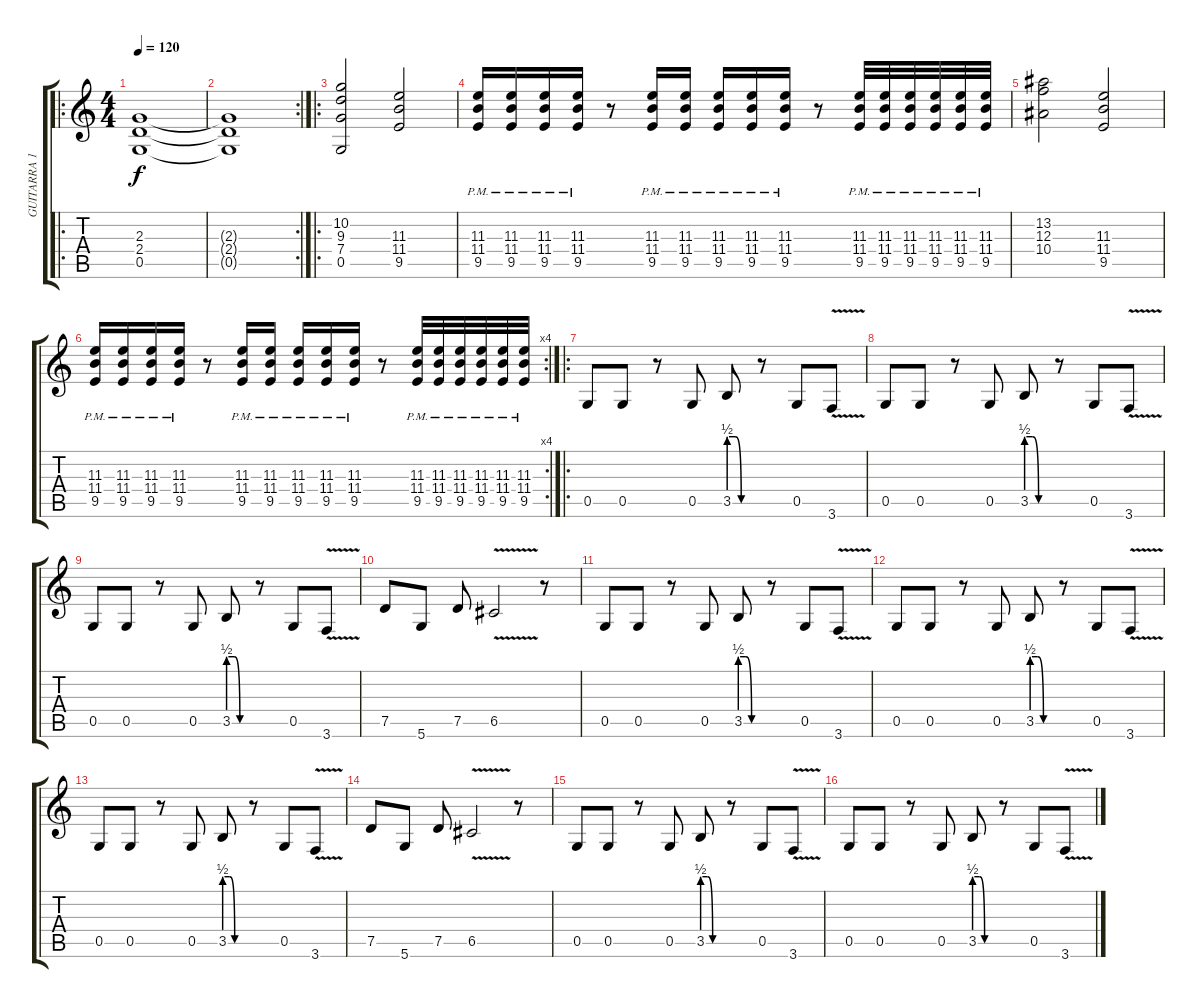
\track ("GUITARRA 1" "GUITARRA 1") {instrument distortionguitar}
\staff {score tabs}
\tuning (D4 A3 F3 C3 G2 D2) {hide}
\ro
\ts (4 4)
\tempo 120
\clef g2
\ks c
(2.3 2.4 0.5).1{dy f} |
\rc 2
(2.3{t} 2.4{t} 0.5{t}).1 |
\ro
(10.2 9.3 7.4 0.5).2 (11.3 11.4 9.5).2 |
(11.3{pm} 11.4{pm} 9.5{pm}).16 (11.3{pm} 11.4{pm} 9.5{pm}).16 (11.3{pm} 11.4{pm} 9.5{pm}).16 (11.3{pm} 11.4{pm} 9.5{pm}).16 r.8 (11.3{pm} 11.4{pm} 9.5{pm}).16 (11.3{pm} 11.4{pm} 9.5{pm}).16 (11.3{pm} 11.4{pm} 9.5{pm}).16 (11.3{pm} 11.4{pm} 9.5{pm}).16 (11.3{pm} 11.4{pm} 9.5{pm}).16 r.8 (11.3{pm} 11.4{pm} 9.5{pm}).32 (11.3{pm} 11.4{pm} 9.5{pm}).32 (11.3{pm} 11.4{pm} 9.5{pm}).32 (11.3{pm} 11.4{pm} 9.5{pm}).32 (11.3{pm} 11.4{pm} 9.5{pm}).32 (11.3{pm} 11.4{pm} 9.5{pm}).32 |
(13.2 12.3 10.4).2 (11.3 11.4 9.5).2 |
\rc 4
(11.3{pm} 11.4{pm} 9.5{pm}).16 (11.3{pm} 11.4{pm} 9.5{pm}).16 (11.3{pm} 11.4{pm} 9.5{pm}).16 (11.3{pm} 11.4{pm} 9.5{pm}).16 r.8 (11.3{pm} 11.4{pm} 9.5{pm}).16 (11.3{pm} 11.4{pm} 9.5{pm}).16 (11.3{pm} 11.4{pm} 9.5{pm}).16 (11.3{pm} 11.4{pm} 9.5{pm}).16 (11.3{pm} 11.4{pm} 9.5{pm}).16 r.8 (11.3{pm} 11.4{pm} 9.5{pm}).32 (11.3{pm} 11.4{pm} 9.5{pm}).32 (11.3{pm} 11.4{pm} 9.5{pm}).32 (11.3{pm} 11.4{pm} 9.5{pm}).32 (11.3{pm} 11.4{pm} 9.5{pm}).32 (11.3{pm} 11.4{pm} 9.5{pm}).32 |
\ro
0.5.8 0.5.8 r.8 0.5.8 3.5{be (custom 0 2 15 2 30 0 60 0)}.8 r.8 0.5.8 3.6{v}.8 |
0.5.8 0.5.8 r.8 0.5.8 3.5{be (custom 0 2 15 2 30 0 60 0)}.8 r.8 0.5.8 3.6{v}.8 |
0.5.8 0.5.8 r.8 0.5.8 3.5{be (custom 0 2 15 2 30 0 60 0)}.8 r.8 0.5.8 3.6{v}.8 |
7.5.8 5.6.8 7.5.8 6.5{v}.2 r.8 |
0.5.8 0.5.8 r.8 0.5.8 3.5{be (custom 0 2 15 2 30 0 60 0)}.8 r.8 0.5.8 3.6{v}.8 |
0.5.8 0.5.8 r.8 0.5.8 3.5{be (custom 0 2 15 2 30 0 60 0)}.8 r.8 0.5.8 3.6{v}.8 |
0.5.8 0.5.8 r.8 0.5.8 3.5{be (custom 0 2 15 2 30 0 60 0)}.8 r.8 0.5.8 3.6{v}.8 |
7.5.8 5.6.8 7.5.8 6.5{v}.2 r.8 |
0.5.8 0.5.8 r.8 0.5.8 3.5{be (custom 0 2 15 2 30 0 60 0)}.8 r.8 0.5.8 3.6{v}.8 |
0.5.8 0.5.8 r.8 0.5.8 3.5{be (custom 0 2 15 2 30 0 60 0)}.8 r.8 0.5.8 3.6{v}.8
